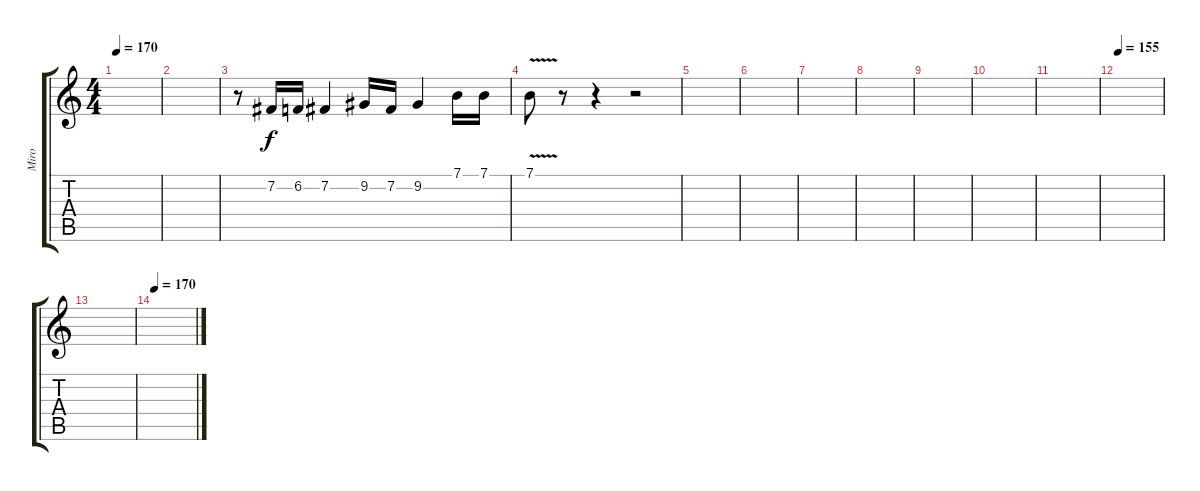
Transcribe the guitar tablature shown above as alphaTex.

\track ("Miro " "Miro ") {instrument tremolostrings}
\staff {score tabs}
\tuning (E4 B3 G3 D3 A2 E2) {hide}
\ts (4 4)
\tempo 170
\clef g2
\ks c
|
|
r.8 7.2.16 6.2.16 7.2.4 9.2.16 7.2.16 9.2.4 7.1.16 7.1.16 |
7.1{v}.8 r.8 r.4 r.2 |
|
|
|
|
|
|
|
\tempo 155
|
|
\tempo 170
